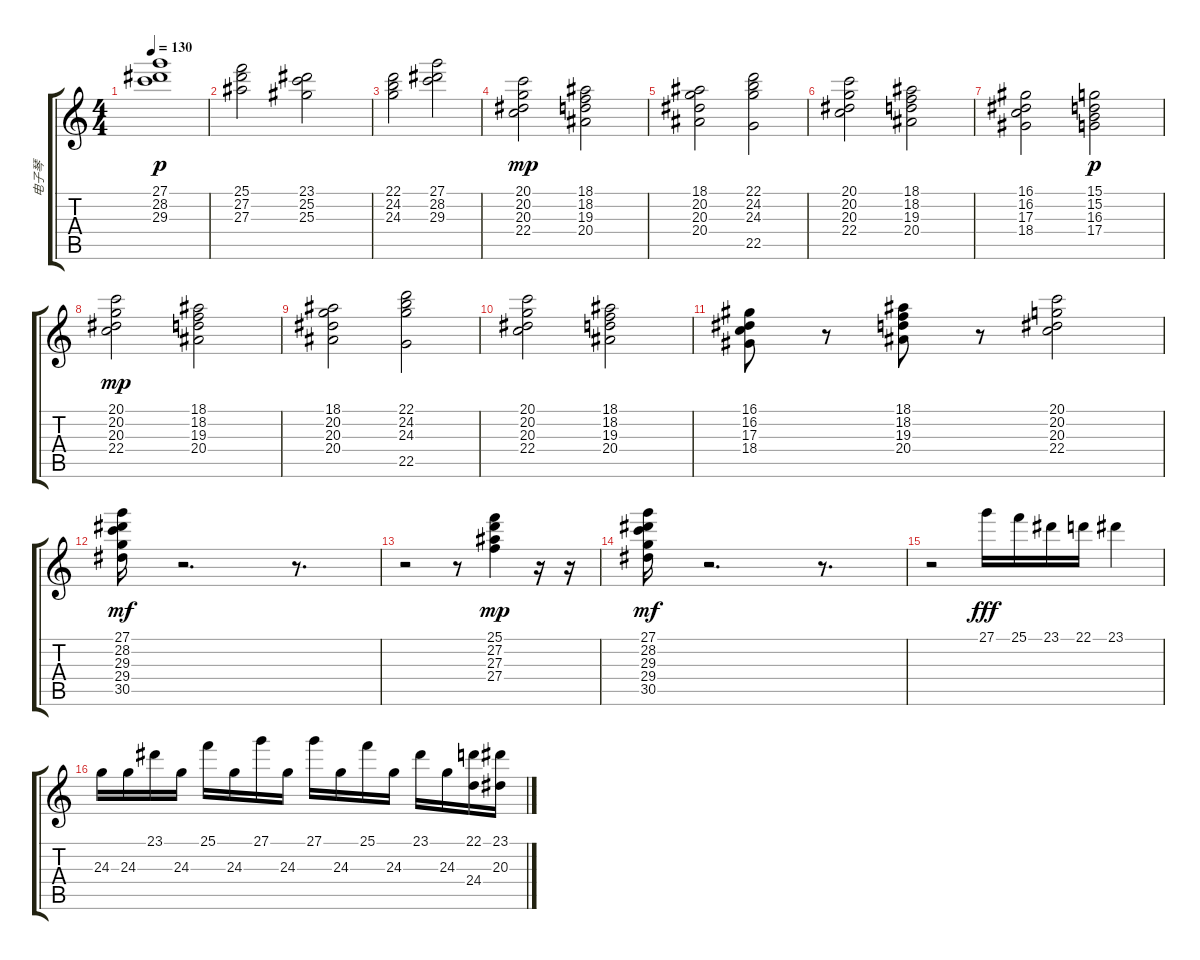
\track ("电子琴" "电子琴") {instrument stringensemble1}
\staff {score tabs}
\tuning (E4 B3 G3 D3 A2 E2) {hide}
\ts (4 4)
\tempo 130
\clef g2
\ks c
(27.1 28.2 29.3).1{dy p} |
(25.1 27.2 27.3).2 (23.1 25.2 25.3).2 |
(22.1 24.2 24.3).2 (27.1 28.2 29.3).2 |
(20.1 20.2 20.3 22.4).2{dy mp} (18.1 18.2 19.3 20.4).2 |
(18.1 20.2 20.3 20.4).2 (22.1 24.2 24.3 22.5).2 |
(20.1 20.2 20.3 22.4).2 (18.1 18.2 19.3 20.4).2 |
(16.1 16.2 17.3 18.4).2 (15.1 15.2 16.3 17.4).2{dy p} |
(20.1 20.2 20.3 22.4).2{dy mp} (18.1 18.2 19.3 20.4).2 |
(18.1 20.2 20.3 20.4).2 (22.1 24.2 24.3 22.5).2 |
(20.1 20.2 20.3 22.4).2 (18.1 18.2 19.3 20.4).2 |
(16.1 16.2 17.3 18.4).8 r.8 (18.1 18.2 19.3 20.4).8 r.8 (20.1 20.2 20.3 22.4).2 |
(27.1 28.2 29.3 29.4 30.5).16{dy mf} r.2{d} r.8{d} |
r.2 r.8 (25.1 27.2 27.3 27.4).4{dy mp} r.16 r.16 |
(27.1 28.2 29.3 29.4 30.5).16{dy mf} r.2{d} r.8{d} |
r.2 27.1.16{dy fff} 25.1.16 23.1.16 22.1.16 23.1.4 |
24.3.16 24.3.16 23.1.16 24.3.16 25.1.16 24.3.16 27.1.16 24.3.16 27.1.16 24.3.16 25.1.16 24.3.16 23.1.16 24.3.16 (22.1 24.4).16 (23.1 20.3).16
